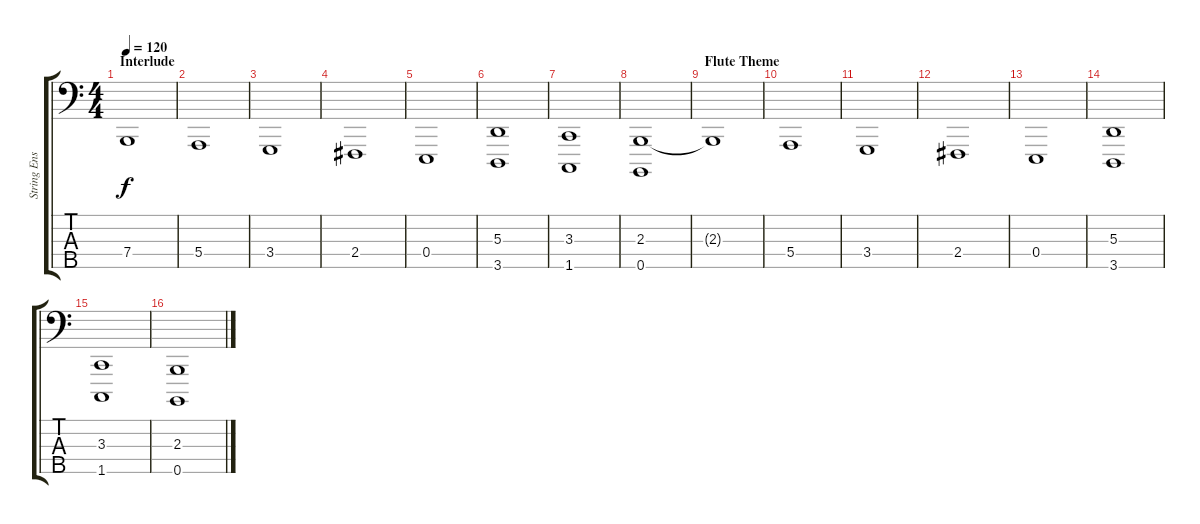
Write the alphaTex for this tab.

\track ("String Ensemble" "String Ens") {instrument stringensemble1}
\staff {score tabs}
\tuning (G2 D2 A1 E1 B0) {hide}
\ts (4 4)
\section ("" "Interlude")
\tempo 120
\clef f4
\ks c
7.4{t}.1{dy f volume 15 instrument stringensemble2} |
5.4.1 |
3.4.1 |
2.4.1 |
0.4.1 |
(5.3 3.5).1 |
(3.3 1.5).1 |
(2.3 0.5).1 |
\section ("" "Flute Theme")
2.3{t}.1{volume 15 instrument stringensemble2} |
5.4.1 |
3.4.1 |
2.4.1 |
0.4.1 |
(5.3 3.5).1 |
(3.3 1.5).1 |
(2.3 0.5).1
